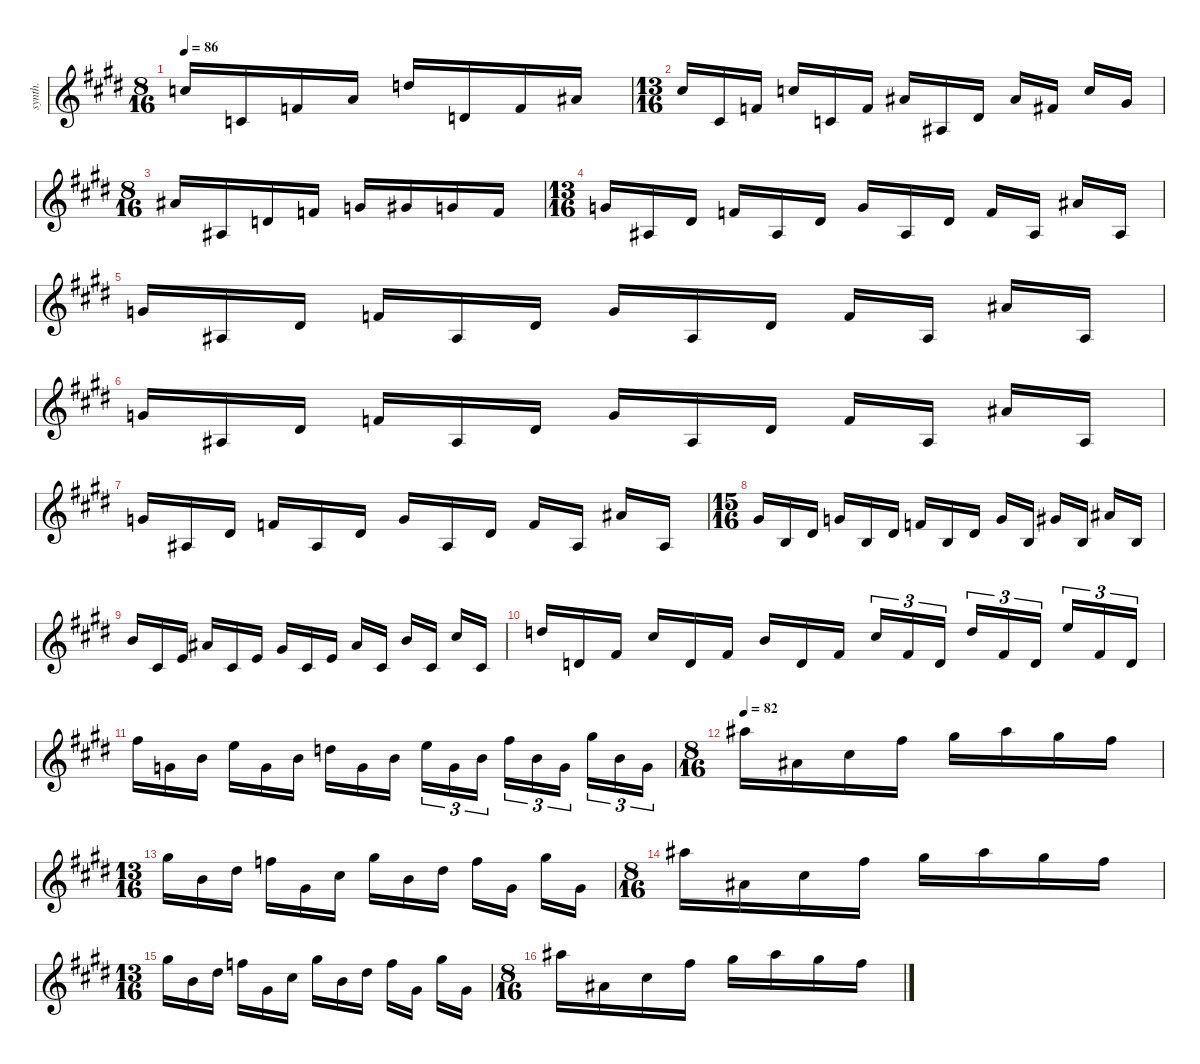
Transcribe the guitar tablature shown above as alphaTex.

\defaultSystemsLayout 4
\hideDynamics
\bracketExtendMode groupsimilarinstruments
\otherSystemsTrackNameOrientation horizontal
\chordDiagramsInScore
\track ("Synthesizer (Jupiter)" "synth.") {instrument lead7fifths}
\staff {score}
\tuning (E4 B3 G3 D3 A2 E2)
\ts (8 16)
\beaming (8 2 2)
\tempo 86
\clef g2
\ks e
13.2{acc forcenatural}.16{dy mf} 10.4{acc forcenatural}.16 1.1{acc forcenatural}.16 5.1{acc forcenatural}.16 10.1{acc forcenatural}.16 12.4{acc forcenatural}.16 1.1{acc forcenatural}.16 6.1{acc #}.16 |
\ts (13 16)
\beaming (16 3 3 3 2 2)
9.1{acc #}.16 -3.1{acc #}.16 1.1{acc forcenatural}.16 8.1{acc forcenatural}.16 10.4{acc forcenatural}.16 1.1{acc forcenatural}.16 6.1{acc #}.16 8.4{acc #}.16 -1.1{acc #}.16 6.1{acc #}.16 2.1{acc #}.16{beam split} 8.1{acc forcenatural}.16{beam merge} 4.1{acc #}.16 |
\ts (8 16)
\beaming (8 2 2)
\scale
1.02238 6.1{acc #}.16 8.4{acc #}.16 7.3{acc forcenatural}.16 1.1{acc forcenatural}.16 3.1{acc forcenatural}.16 4.1{acc #}.16 3.1{acc forcenatural}.16 1.1{acc forcenatural}.16 |
\ts (13 16)
\beaming (16 3 3 3 2 2)
\scale
1.03934 3.1{acc forcenatural}.16 3.3{acc #}.16 -1.1{acc #}.16 1.1{acc forcenatural}.16 3.3{acc #}.16 -1.1{acc #}.16 3.1{acc forcenatural}.16 3.3{acc #}.16 -1.1{acc #}.16 1.1{acc forcenatural}.16 3.3{acc #}.16 6.1{acc #}.16 8.4{acc #}.16 |
\scale
0.938279 3.1{acc forcenatural}.16 3.3{acc #}.16 -1.1{acc #}.16 1.1{acc forcenatural}.16 3.3{acc #}.16 -1.1{acc #}.16 3.1{acc forcenatural}.16 3.3{acc #}.16 -1.1{acc #}.16 1.1{acc forcenatural}.16 3.3{acc #}.16 6.1{acc #}.16 8.4{acc #}.16 |
3.1{acc forcenatural}.16 3.3{acc #}.16 -1.1{acc #}.16 1.1{acc forcenatural}.16 3.3{acc #}.16 -1.1{acc #}.16 3.1{acc forcenatural}.16 3.3{acc #}.16 -1.1{acc #}.16 1.1{acc forcenatural}.16 3.3{acc #}.16 6.1{acc #}.16 8.4{acc #}.16 |
3.1{acc forcenatural}.16 3.3{acc #}.16 -1.1{acc #}.16 1.1{acc forcenatural}.16 3.3{acc #}.16 -1.1{acc #}.16 3.1{acc forcenatural}.16 3.3{acc #}.16 -1.1{acc #}.16 1.1{acc forcenatural}.16 3.3{acc #}.16 6.1{acc #}.16 8.4{acc #}.16 |
\ts (15 16)
\beaming (8 3 3 1)
4.1{acc #}.16 0.2{acc forcenatural}.16 4.2{acc #}.16{beam split} 3.1{acc forcenatural}.16 0.2{acc forcenatural}.16 4.2{acc #}.16{beam split} 1.1{acc forcenatural}.16 0.2{acc forcenatural}.16 4.2{acc #}.16{beam split} 3.1{acc forcenatural}.16 0.2{acc forcenatural}.16{beam split} 4.1{acc #}.16{beam merge} 0.2{acc forcenatural}.16{beam split} 6.1{acc #}.16{beam merge} 0.2{acc forcenatural}.16 |
7.1{acc forcenatural}.16 -3.1{acc #}.16 0.1{acc forcenatural}.16{beam split} 6.1{acc #}.16 -3.1{acc #}.16 0.1{acc forcenatural}.16 4.1{acc #}.16 -3.1{acc #}.16 0.1{acc forcenatural}.16{beam split} 6.1{acc #}.16 -3.1{acc #}.16{beam split} 7.1{acc forcenatural}.16{beam merge} -3.1{acc #}.16{beam split} 9.1{acc #}.16{beam merge} -3.1{acc #}.16 |
10.1{acc forcenatural}.16 12.4{acc forcenatural}.16 2.1{acc #}.16{beam split} 9.1{acc #}.16 7.3{acc forcenatural}.16 2.1{acc #}.16 7.1{acc forcenatural}.16 7.3{acc forcenatural}.16 2.1{acc #}.16 9.1{acc #}.16{tu (3 2)} 2.1{acc #}.16{tu (3 2)} 3.2{acc forcenatural}.16{tu (3 2)} 10.1{acc forcenatural}.16{tu (3 2)} 2.1{acc #}.16{tu (3 2)} 3.2{acc forcenatural}.16{tu (3 2)} 12.1{acc forcenatural}.16{tu (3 2)} 2.1{acc #}.16{tu (3 2)} 3.2{acc forcenatural}.16{tu (3 2)} |
14.1{acc #}.16 3.1{acc forcenatural}.16 7.1{acc forcenatural}.16{beam split} 12.1{acc forcenatural}.16 3.1{acc forcenatural}.16 7.1{acc forcenatural}.16 10.1{acc forcenatural}.16 3.1{acc forcenatural}.16 7.1{acc forcenatural}.16{beam split} 12.1{acc forcenatural}.16{tu (3 2)} 3.1{acc forcenatural}.16{tu (3 2)} 7.1{acc forcenatural}.16{tu (3 2)} 14.1{acc #}.16{tu (3 2)} 7.1{acc forcenatural}.16{tu (3 2)} 3.1{acc forcenatural}.16{tu (3 2)} 16.1{acc #}.16{tu (3 2)} 7.1{acc forcenatural}.16{tu (3 2)} 3.1{acc forcenatural}.16{tu (3 2)} |
\ts (8 16)
\beaming (8 2 2)
\tempo 82
18.1{acc #}.16 6.1{acc #}.16 9.1{acc #}.16 14.1{acc #}.16 16.1{acc #}.16 18.1{acc #}.16 16.1{acc #}.16 14.1{acc #}.16 |
\ts (13 16)
\beaming (16 3 3 3 2 2)
16.1{acc #}.16 7.1{acc forcenatural}.16 11.1{acc #}.16 13.1{acc forcenatural}.16 4.1{acc #}.16 9.1{acc #}.16 16.1{acc #}.16 7.1{acc forcenatural}.16 11.1{acc #}.16 13.1{acc forcenatural}.16 4.1{acc #}.16 16.1{acc #}.16 4.1{acc #}.16 |
\ts (8 16)
\beaming (8 2 2)
18.1{acc #}.16 6.1{acc #}.16 9.1{acc #}.16 14.1{acc #}.16 16.1{acc #}.16 18.1{acc #}.16 16.1{acc #}.16 14.1{acc #}.16 |
\ts (13 16)
\beaming (16 3 3 3 2 2)
16.1{acc #}.16 7.1{acc forcenatural}.16 11.1{acc #}.16 13.1{acc forcenatural}.16 4.1{acc #}.16 9.1{acc #}.16 16.1{acc #}.16 7.1{acc forcenatural}.16 11.1{acc #}.16 13.1{acc forcenatural}.16 4.1{acc #}.16 16.1{acc #}.16 4.1{acc #}.16 |
\ts (8 16)
\beaming (8 2 2)
18.1{acc #}.16 6.1{acc #}.16 9.1{acc #}.16 14.1{acc #}.16 16.1{acc #}.16 18.1{acc #}.16 16.1{acc #}.16 14.1{acc #}.16
